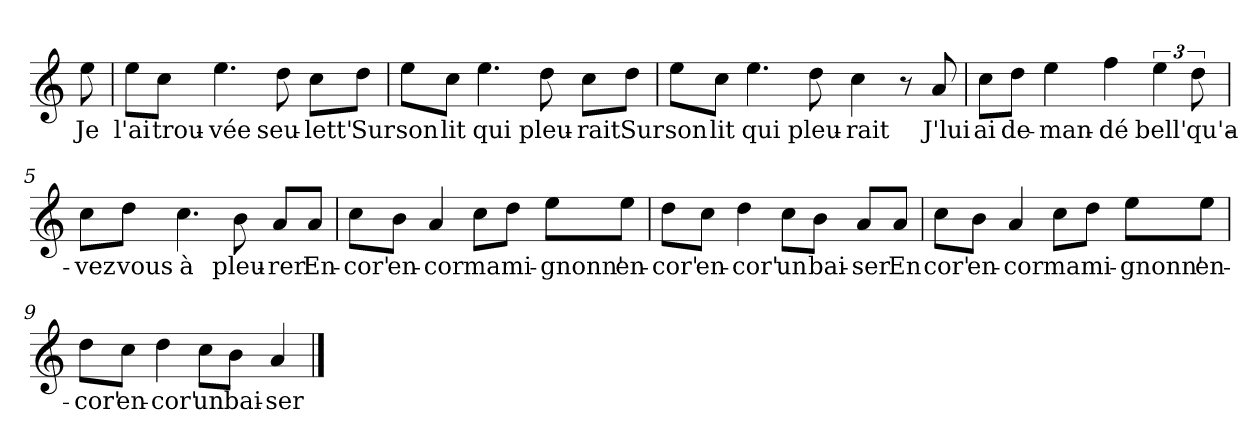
**kern	**text
*part1	*part1
*staff1	*staff1
*clefG2	*
*k[]	*
*C:	*
=	=
!	!LO:LY:b
8ee\	Je
=1	=1
!	!LO:LY:b
8ee\L	l'ai
!	!LO:LY:b
8cc\J	trou-
!	!LO:LY:b
4.ee\	-vée
!	!LO:LY:b
8dd\	seu-
!	!LO:LY:b
8cc\L	-lett'
!	!LO:LY:b
8dd\J	Sur
=2	=2
!	!LO:LY:b
8ee\L	son
!	!LO:LY:b
8cc\J	lit
!	!LO:LY:b
4.ee\	qui
!	!LO:LY:b
8dd\	pleu-
!	!LO:LY:b
8cc\L	-rait
!	!LO:LY:b
8dd\J	Sur
=3	=3
!	!LO:LY:b
8ee\L	son
!	!LO:LY:b
8cc\J	lit
!	!LO:LY:b
4.ee\	qui
!	!LO:LY:b
8dd\	pleu-
!	!LO:LY:b
4cc\	-rait
8r	.
!	!LO:LY:b
8a/	J'lui
!!LO:LB:g=z
=4	=4
!	!LO:LY:b
8cc\L	ai
!	!LO:LY:b
8dd\J	de-
!	!LO:LY:b
4ee\	-man-
!	!LO:LY:b
4ff\	-dé
!	!LO:LY:b
6ee\	bell'
!	!LO:LY:b
12dd\	qu'a-
=5	=5
!	!LO:LY:b
8cc\L	-vez
!	!LO:LY:b
8dd\J	vous
!	!LO:LY:b
4.cc\	à
!	!LO:LY:b
8b\	pleu-
!	!LO:LY:b
8a/L	-rer
!	!LO:LY:b
8a/J	En-
=6	=6
!	!LO:LY:b
8cc\L	-cor'
!	!LO:LY:b
8b\J	en-
!	!LO:LY:b
4a/	-cor
!	!LO:LY:b
8cc\L	ma
!	!LO:LY:b
8dd\J	mi-
!	!LO:LY:b
8ee\L	-gnonn'
!	!LO:LY:b
8ee\J	en-
!!LO:LB:g=z
=7	=7
!	!LO:LY:b
8dd\L	-cor'
!	!LO:LY:b
8cc\J	en-
!	!LO:LY:b
4dd\	-cor'
!	!LO:LY:b
8cc\L	un
!	!LO:LY:b
8b\J	bai-
!	!LO:LY:b
8a/L	-ser
!	!LO:LY:b
8a/J	En
=8	=8
!	!LO:LY:b
8cc\L	cor'
!	!LO:LY:b
8b\J	en-
!	!LO:LY:b
4a/	-cor
!	!LO:LY:b
8cc\L	ma
!	!LO:LY:b
8dd\J	mi-
!	!LO:LY:b
8ee\L	-gnonn'
!	!LO:LY:b
8ee\J	en-
=9	=9
!	!LO:LY:b
8dd\L	-cor'
!	!LO:LY:b
8cc\J	en-
!	!LO:LY:b
4dd\	-cor'
!	!LO:LY:b
8cc\L	un
!	!LO:LY:b
8b\J	bai-
!	!LO:LY:b
4a/	-ser
==	==
*-	*-
